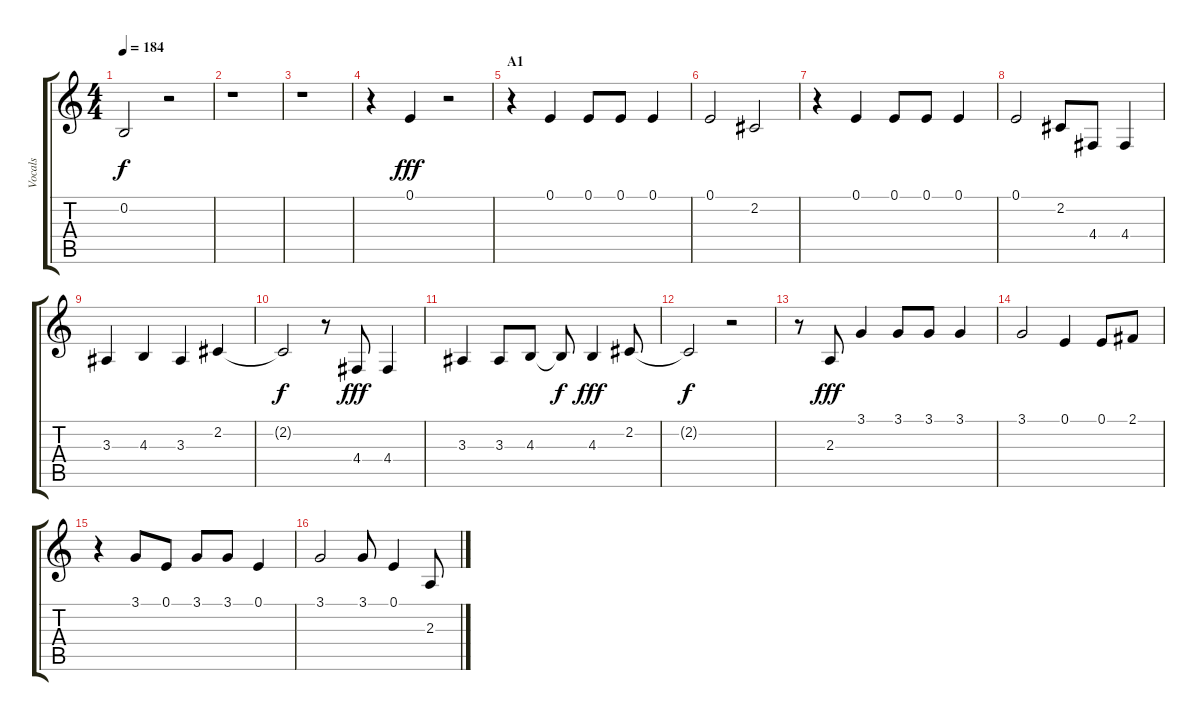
\track ("Vocals" "Vocals") {instrument lead6voice}
\staff {score tabs}
\tuning (E4 B3 G3 D3 A2 E2) {hide}
\ts (4 4)
\tempo 184
\clef g2
\ks c
0.2{t}.2{dy f} r.2 |
r.1 |
r.1 |
r.4 0.1.4{dy fff} r.2 |
\section ("" "A1")
r.4 0.1.4 0.1.8 0.1.8 0.1.4 |
0.1.2 2.2.2 |
r.4 0.1.4 0.1.8 0.1.8 0.1.4 |
0.1.2 2.2.8 4.4.8 4.4.4 |
3.3.4 4.3.4 3.3.4 2.2.4 |
2.2{t}.2{dy f} r.8 4.4.8{dy fff} 4.4.4 |
3.3.4 3.3.8 4.3.8 4.3{t}.8{dy f} 4.3.4{dy fff} 2.2.8 |
2.2{t}.2{dy f} r.2 |
r.8 2.3.8{dy fff} 3.1.4 3.1.8 3.1.8 3.1.4 |
3.1.2 0.1.4 0.1.8 2.1.8 |
r.4 3.1.8 0.1.8 3.1.8 3.1.8 0.1.4 |
3.1.2 3.1.8 0.1.4 2.3.8
